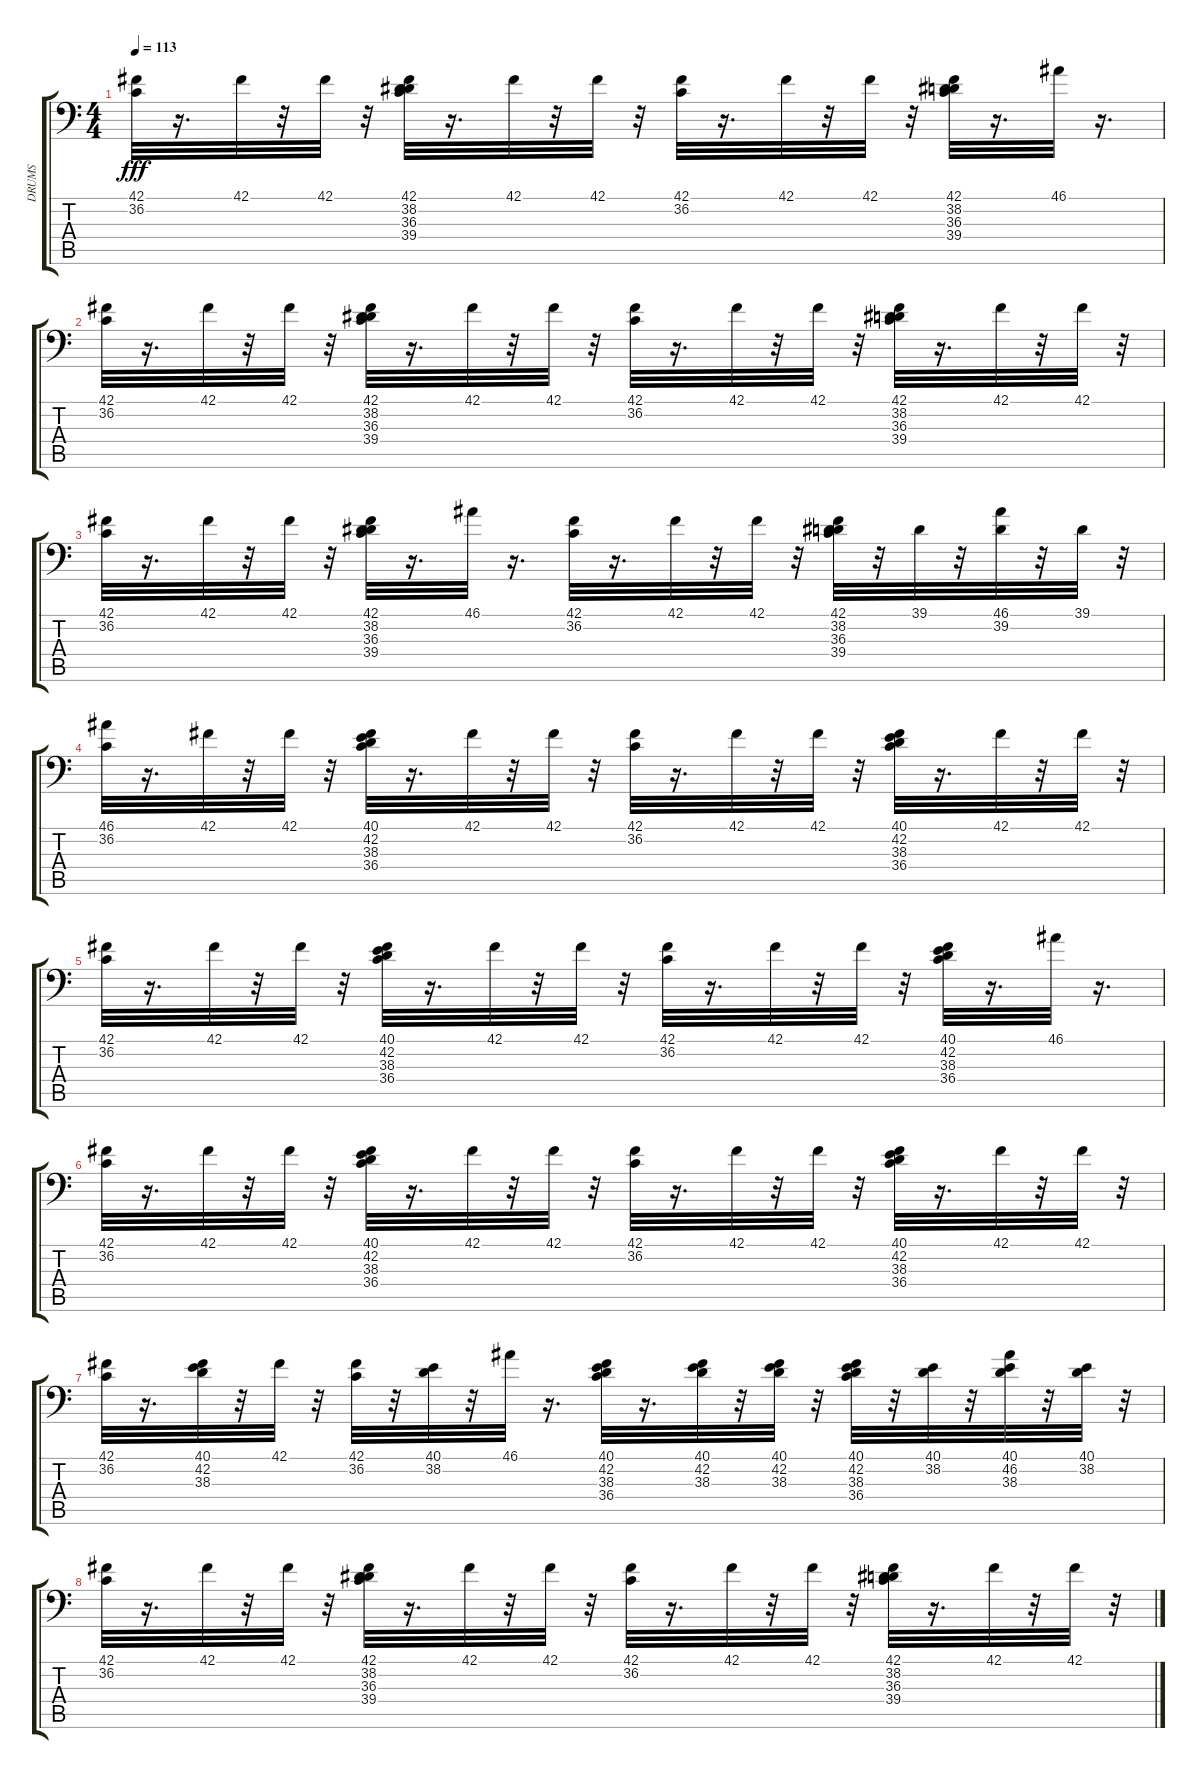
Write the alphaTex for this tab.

\track ("DRUMS" "DRUMS") {instrument acousticgrandpiano}
\staff {score tabs}
\tuning (C-1 C-1 C-1 C-1 C-1 C-1) {hide}
\ts (4 4)
\tempo 113
\clef f4
\ks c
(42.1 36.2).32{dy fff} r.16{d} 42.1.32 r.32 42.1.32 r.32 (42.1 38.2 36.3 39.4).32 r.16{d} 42.1.32 r.32 42.1.32 r.32 (42.1 36.2).32 r.16{d} 42.1.32 r.32 42.1.32 r.32 (42.1 38.2 36.3 39.4).32 r.16{d} 46.1.32 r.16{d} |
(42.1 36.2).32 r.16{d} 42.1.32 r.32 42.1.32 r.32 (42.1 38.2 36.3 39.4).32 r.16{d} 42.1.32 r.32 42.1.32 r.32 (42.1 36.2).32 r.16{d} 42.1.32 r.32 42.1.32 r.32 (42.1 38.2 36.3 39.4).32 r.16{d} 42.1.32 r.32 42.1.32 r.32 |
(42.1 36.2).32 r.16{d} 42.1.32 r.32 42.1.32 r.32 (42.1 38.2 36.3 39.4).32 r.16{d} 46.1.32 r.16{d} (42.1 36.2).32 r.16{d} 42.1.32 r.32 42.1.32 r.32 (42.1 38.2 36.3 39.4).32 r.32 39.1.32 r.32 (46.1 39.2).32 r.32 39.1.32 r.32 |
(46.1 36.2).32 r.16{d} 42.1.32 r.32 42.1.32 r.32 (40.1 42.2 38.3 36.4).32 r.16{d} 42.1.32 r.32 42.1.32 r.32 (42.1 36.2).32 r.16{d} 42.1.32 r.32 42.1.32 r.32 (40.1 42.2 38.3 36.4).32 r.16{d} 42.1.32 r.32 42.1.32 r.32 |
(42.1 36.2).32 r.16{d} 42.1.32 r.32 42.1.32 r.32 (40.1 42.2 38.3 36.4).32 r.16{d} 42.1.32 r.32 42.1.32 r.32 (42.1 36.2).32 r.16{d} 42.1.32 r.32 42.1.32 r.32 (40.1 42.2 38.3 36.4).32 r.16{d} 46.1.32 r.16{d} |
(42.1 36.2).32 r.16{d} 42.1.32 r.32 42.1.32 r.32 (40.1 42.2 38.3 36.4).32 r.16{d} 42.1.32 r.32 42.1.32 r.32 (42.1 36.2).32 r.16{d} 42.1.32 r.32 42.1.32 r.32 (40.1 42.2 38.3 36.4).32 r.16{d} 42.1.32 r.32 42.1.32 r.32 |
(42.1 36.2).32 r.16{d} (40.1 42.2 38.3).32 r.32 42.1.32 r.32 (42.1 36.2).32 r.32 (40.1 38.2).32 r.32 46.1.32 r.16{d} (40.1 42.2 38.3 36.4).32 r.16{d} (40.1 42.2 38.3).32 r.32 (40.1 42.2 38.3).32 r.32 (40.1 42.2 38.3 36.4).32 r.32 (40.1 38.2).32 r.32 (40.1 46.2 38.3).32 r.32 (40.1 38.2).32 r.32 |
(42.1 36.2).32 r.16{d} 42.1.32 r.32 42.1.32 r.32 (42.1 38.2 36.3 39.4).32 r.16{d} 42.1.32 r.32 42.1.32 r.32 (42.1 36.2).32 r.16{d} 42.1.32 r.32 42.1.32 r.32 (42.1 38.2 36.3 39.4).32 r.16{d} 42.1.32 r.32 42.1.32 r.32
